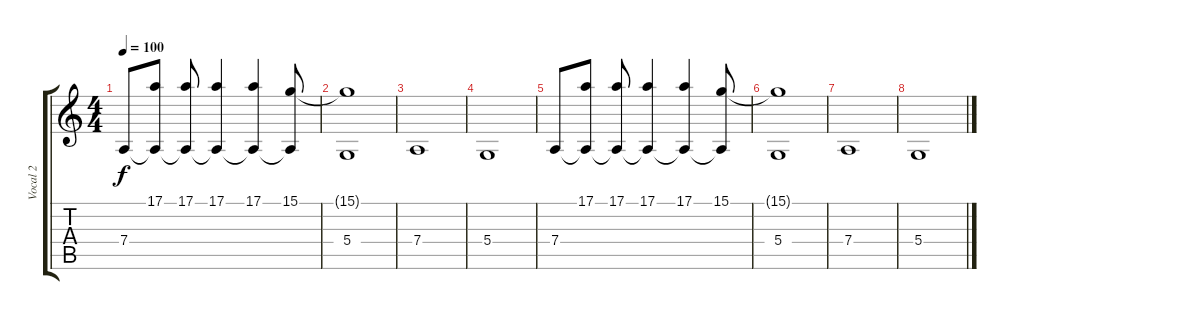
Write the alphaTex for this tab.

\track ("Vocal 2" "Vocal 2") {instrument clarinet}
\staff {score tabs}
\tuning (E4 B3 G3 D3 A2 E2) {hide}
\ts (4 4)
\tempo 100
\clef g2
\ks c
7.4.8{dy f} (17.1 7.4{t}).8 (17.1 7.4{t}).8 (17.1 7.4{t}).4 (17.1 7.4{t}).4 (15.1 7.4{t}).8 |
(15.1{t} 5.4).1 |
7.4.1 |
5.4.1 |
7.4.8 (17.1 7.4{t}).8 (17.1 7.4{t}).8 (17.1 7.4{t}).4 (17.1 7.4{t}).4 (15.1 7.4{t}).8 |
(15.1{t} 5.4).1 |
7.4.1 |
5.4.1
